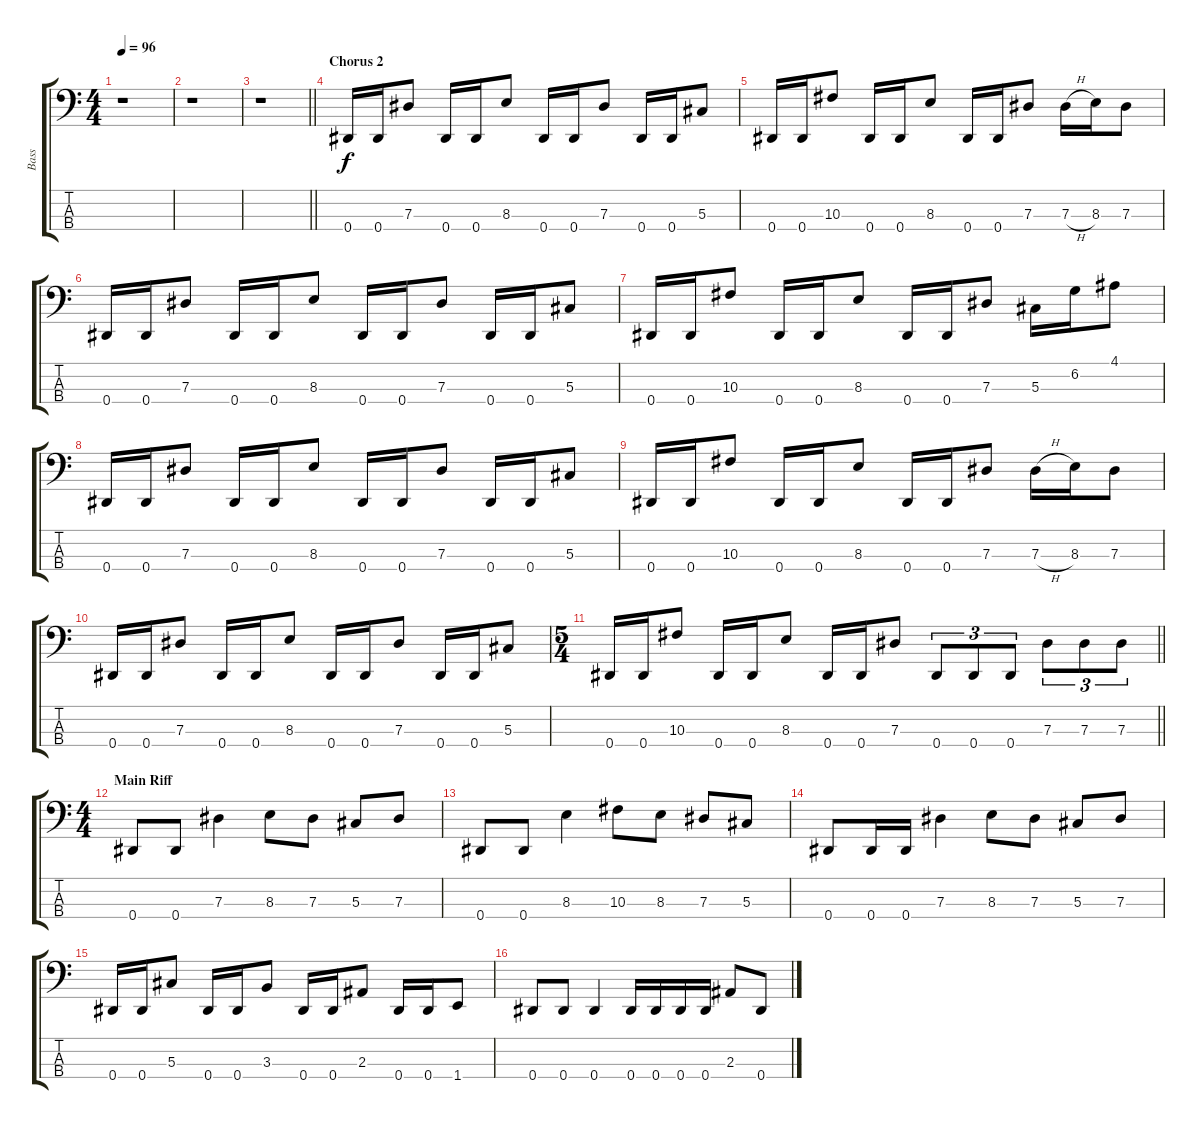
\track ("Bass" "Bass") {instrument electricbasspick}
\staff {score tabs}
\tuning (Gb2 Db2 Ab1 Eb1) {hide}
\ts (4 4)
\tempo 96
\clef f4
\ks c
r.1{dy f} |
r.1 |
\barLineRight lightlight
r.1 |
\section ("" "Chorus 2")
0.4.16 0.4.16 7.3.8 0.4.16 0.4.16 8.3.8 0.4.16 0.4.16 7.3.8 0.4.16 0.4.16 5.3.8 |
0.4.16 0.4.16 10.3.8 0.4.16 0.4.16 8.3.8 0.4.16 0.4.16 7.3.8 7.3{h}.16 8.3.16 7.3.8 |
0.4.16 0.4.16 7.3.8 0.4.16 0.4.16 8.3.8 0.4.16 0.4.16 7.3.8 0.4.16 0.4.16 5.3.8 |
0.4.16 0.4.16 10.3.8 0.4.16 0.4.16 8.3.8 0.4.16 0.4.16 7.3.8 5.3.16 6.2.16 4.1.8 |
0.4.16 0.4.16 7.3.8 0.4.16 0.4.16 8.3.8 0.4.16 0.4.16 7.3.8 0.4.16 0.4.16 5.3.8 |
0.4.16 0.4.16 10.3.8 0.4.16 0.4.16 8.3.8 0.4.16 0.4.16 7.3.8 7.3{h}.16 8.3.16 7.3.8 |
0.4.16 0.4.16 7.3.8 0.4.16 0.4.16 8.3.8 0.4.16 0.4.16 7.3.8 0.4.16 0.4.16 5.3.8 |
\ts (5 4)
\barLineRight lightlight
0.4.16 0.4.16 10.3.8 0.4.16 0.4.16 8.3.8 0.4.16 0.4.16 7.3.8 0.4.8{tu (3 2)} 0.4.8{tu (3 2)} 0.4.8{tu (3 2)} 7.3.8{tu (3 2)} 7.3.8{tu (3 2)} 7.3.8{tu (3 2)} |
\ts (4 4)
\section ("" "Main Riff")
0.4.8 0.4.8 7.3.4 8.3.8 7.3.8 5.3.8 7.3.8 |
0.4.8 0.4.8 8.3.4 10.3.8 8.3.8 7.3.8 5.3.8 |
0.4.8 0.4.16 0.4.16 7.3.4 8.3.8 7.3.8 5.3.8 7.3.8 |
0.4.16 0.4.16 5.3.8 0.4.16 0.4.16 3.3.8 0.4.16 0.4.16 2.3.8 0.4.16 0.4.16 1.4.8 |
0.4.8 0.4.8 0.4.4 0.4.16 0.4.16 0.4.16 0.4.16 2.3.8 0.4.8
